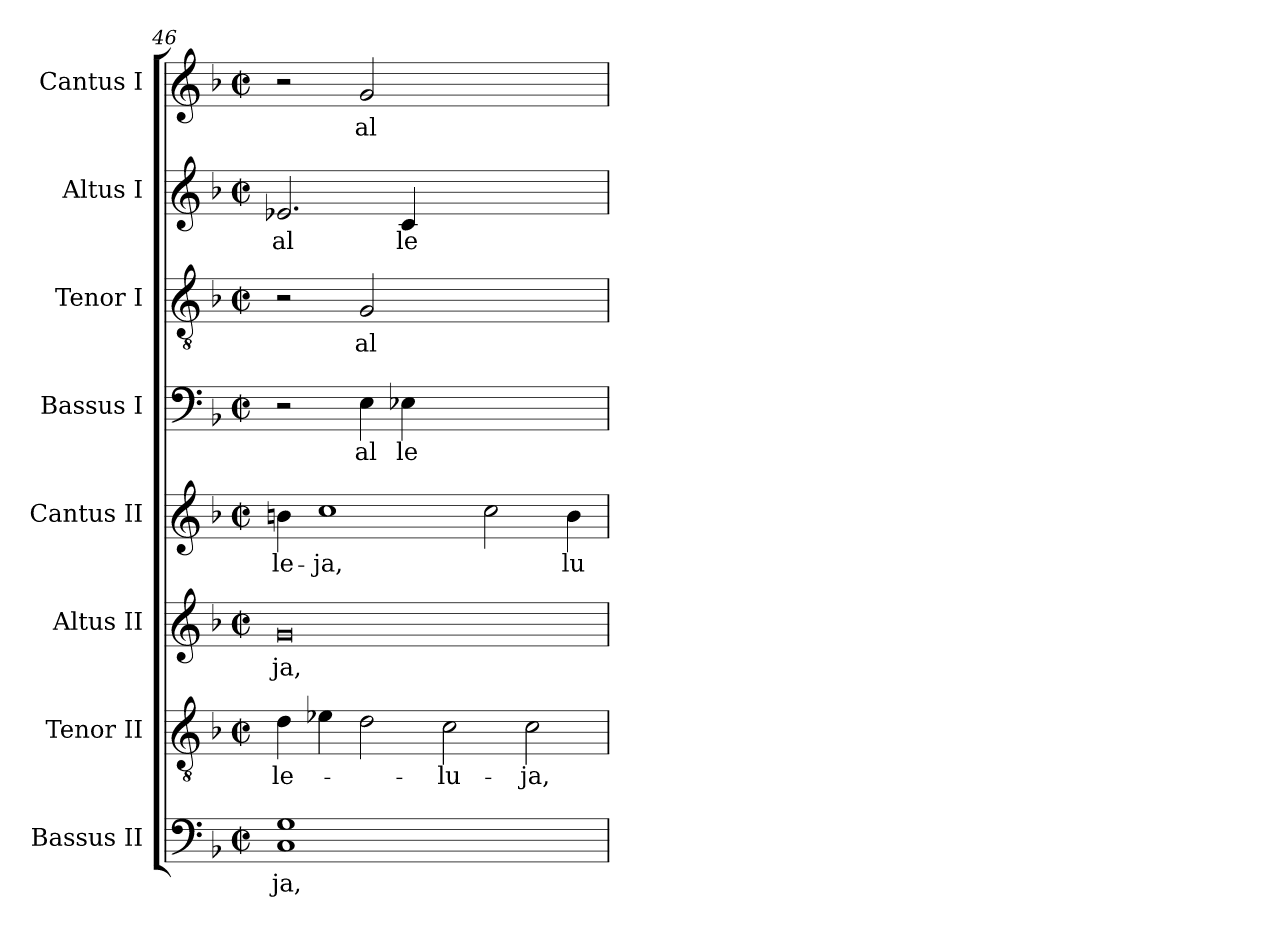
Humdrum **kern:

**kern	**text	**kern	**text	**kern	**text	**kern	**text	**kern	**text	**kern	**text	**kern	**text	**kern	**text
*part8	*part8	*part7	*part7	*part6	*part6	*part5	*part5	*part4	*part4	*part3	*part3	*part2	*part2	*part1	*part1
*staff8	*staff8	*staff7	*staff7	*staff6	*staff6	*staff5	*staff5	*staff4	*staff4	*staff3	*staff3	*staff2	*staff2	*staff1	*staff1
*I"Bassus II	*	*I"Tenor II	*	*I"Altus II	*	*I"Cantus II	*	*I"Bassus I	*	*I"Tenor I	*	*I"Altus I	*	*I"Cantus I	*
!!LO:PB:g=z
*clefF4	*	*clefGv2	*	*clefG2	*	*clefG2	*	*clefF4	*	*clefGv2	*	*clefG2	*	*clefG2	*
*k[b-]	*	*k[b-]	*	*k[b-]	*	*k[b-]	*	*k[b-]	*	*k[b-]	*	*k[b-]	*	*k[b-]	*
*F:	*	*F:	*	*F:	*	*F:	*	*F:	*	*F:	*	*F:	*	*F:	*
*M2/2	*	*M2/2	*	*M2/2	*	*M2/2	*	*M2/2	*	*M2/2	*	*M2/2	*	*M2/2	*
*met(c|)	*	*met(c|)	*	*met(c|)	*	*met(c|)	*	*met(c|)	*	*met(c|)	*	*met(c|)	*	*met(c|)	*
=46	=46	=46	=46	=46	=46	=46	=46	=46	=46	=46	=46	=46	=46	=46	=46
!	!LO:LY:b:cj	!	!LO:LY:b:cj	!LO:N:vis=0	!LO:LY:b:cj	!	!LO:LY:b:cj	!	!	!	!	!	!LO:LY:b:cj	!	!
1G 1C	-ja,	4d\	le-	1g	ja,	4bn\	le-	2r	.	2r	.	2.e-X/	al	2r	.
!	!	!	!	!	!	!	!LO:LY:b:cj	!	!	!	!	!	!	!	!
.	.	4e-X\	.	.	.	1cc	-ja,	.	.	.	.	.	.	.	.
!	!	!	!	!	!	!	!	!	!LO:LY:b:cj	!	!LO:LY:b:cj	!	!	!	!LO:LY:b:cj
.	.	2d\	.	.	.	.	.	4E\	al	2G/	al	.	.	2g/	al
!	!	!	!	!	!	!	!	!	!LO:LY:b:cj	!	!	!	!LO:LY:b:cj	!	!
.	.	.	.	.	.	.	.	4E-X\	le	.	.	4c/	le	.	.
!	!	!	!LO:LY:b:cj	!	!	!	!	!	!	!	!	!	!	!	!
1ryy	.	2c\	-lu-	1ryy	.	.	.	1ryy	.	1ryy	.	1ryy	.	1ryy	.
.	.	.	.	.	.	2cc\	.	.	.	.	.	.	.	.	.
!	!	!	!LO:LY:b:cj	!	!	!	!	!	!	!	!	!	!	!	!
.	.	2c\	-ja,	.	.	.	.	.	.	.	.	.	.	.	.
!	!	!	!	!	!	!	!LO:LY:b:cj	!	!	!	!	!	!	!	!
.	.	.	.	.	.	4b\	-lu-	.	.	.	.	.	.	.	.
=	=	=	=	=	=	=	=	=	=	=	=	=	=	=	=
*-	*-	*-	*-	*-	*-	*-	*-	*-	*-	*-	*-	*-	*-	*-	*-
